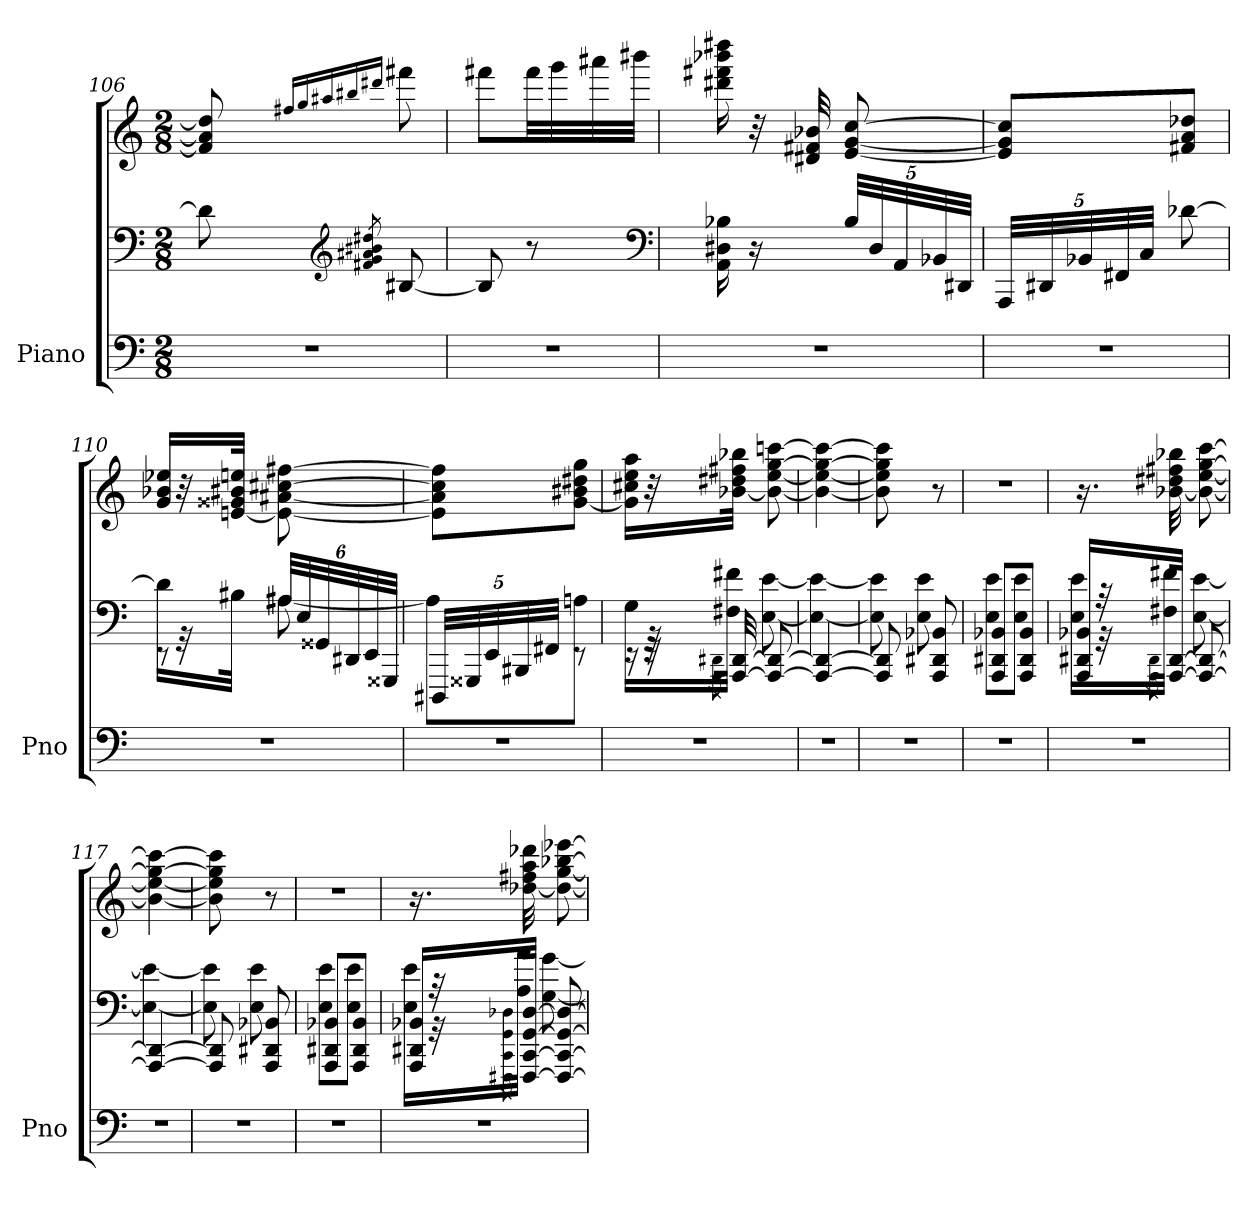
**kern	**kern	**kern
*part1	*part1	*part1
*staff3	*staff2	*staff1
*I"Piano	*	*
*I'Pno	*	*
*clefF4	*clefF4	*clefG2
*k[]	*k[]	*k[]
*M2/8	*M2/8	*M2/8
=106	=106	=106
4r	8d-]	8f#] 8a] 8dd-]
*	*clefG2	*
.	.	16qqff#X/LL
.	.	16qqgg/
.	.	16qqaa#X/
.	.	16qqbb#X/
.	8qf#X/ 8qg/ 8qa#X/ 8qb#X/ 8qdd#X/	16qqddd#X/JJ
.	[8B#X	8fff#X
=107	=107	=107
4r	8B#]	8fff#XL
.	8r	32fff#LL
.	.	32ggg
.	.	32aaa#X
.	.	32bbb#XJJJ
*	*clefF4	*
=108	=108	=108
4r	16AA 16D#X 16B-X	16ddd#X 16fff#X 16bbb-X 16dddd#X
.	16r	32r
.	.	32d#X 32f#X 32b-X
.	40B-LLL	[8e [8g [8cc
.	40D#	.
.	40AA	.
.	40BB-X	.
.	40DD#XJJJ	.
=109	=109	=109
4r	40AAALLL	8e] 8g] 8cc]L
.	40DD#X	.
.	40BB-X	.
.	40FF#X	.
.	40CJJJ	.
.	[8d-X	8f#X 8a 8dd-XJ
=110	=110	=110
*	*^	*
4r	8rEE	16d-LL]	16g 16b-X 16ee-XLL
.	.	32r	32r
.	.	32B#XJJk	[32en 32g##X 32b#X 32eenJJk
.	48A#XLLL	[8A#X	8e_ [8a#X [8cc#X [8ff#X
.	48E	.	.
.	48GG##X	.	.
.	48DD#X	.	.
.	48EE	.	.
.	48GGG##XJJJ	.	.
=111	=111	=111	=111
4r	40DDD#XLLL	8A#L]	8e] 8a#] 8cc#] 8ff#]L
.	40GGG##X	.	.
.	40EE	.	.
.	40BBB#X	.	.
.	40FF#XJJJ	.	.
.	8rEE	8AnJ	[8g 8b#X 8dd#X 8ggJ
=112	=112	=112	=112
4r	16rEE	16GLL	16g] 16cc#X 16ee 16aaLL
.	32rEE	32r	32r
.	8qAAA\ 8qDD#X\	.	.
.	32AAA_ 32DD#_	32F#X 32f#XJJk	[32b-X 32dd#X 32ff#X 32bb-XJJk
.	8AAA_ 8DD#_	[8E [8e	8b-_ [8ee [8gg [8cccn
=113	=113	=113	=113
4r	4AAA_ 4DD#_	4E_ 4e_	4b-_ 4ee_ 4gg_ 4ccc_
=114	=114	=114	=114
4r	8AAA] 8DD#]	8E] 8e]	8b-] 8ee] 8gg] 8ccc]
.	8AAA 8DD#X 8BB-X	8E 8e	8r
=115	=115	=115	=115
4r	8AAA 8DD#X 8BB-XL	8E 8eL	4r
.	8AAA 8DD# 8BB-J	8E 8eJ	.
=116	=116	=116	=116
4r	16AAA 16DD#X 16BB-XLL	16E 16eLL	16.r
.	32r	32r	.
.	8qAAA\ 8qDD#\	.	.
.	32AAA_ 32DD#_JJk	32F#X 32f#XJJk	[32b-X 32dd#X 32ff#X 32bb-X
.	8AAA_ 8DD#_	[8E [8e	8b-_ [8ee [8gg [8ccc
=117	=117	=117	=117
4r	4AAA_ 4DD#_	4E_ 4e_	4b-_ 4ee_ 4gg_ 4ccc_
=118	=118	=118	=118
4r	8AAA] 8DD#]	8E] 8e]	8b-] 8ee] 8gg] 8ccc]
.	8AAA 8DD#X 8BB-X	8E 8e	8r
=119	=119	=119	=119
4r	8AAA 8DD#X 8BB-XL	8E 8eL	4r
.	8AAA 8DD# 8BB-J	8E 8eJ	.
=120	=120	=120	=120
4r	16AAA 16DD#X 16BB-XLL	16E 16eLL	16.r
.	32r	32r	.
.	8qFFF#X\ 8qCC\ 8qGG\ 8qD-X\	.	.
.	32FFF#_ 32CC_ 32GG_ 32D-_JJk	32A 32aJJk	[32dd-X 32ff#X 32aa 32ddd-X
.	8FFF#_ 8CC_ 8GG_ 8D-_	[8G [8g	8dd-_ [8gg [8bb-X [8eee-X
*	*v	*v	*
=	=	=
*-	*-	*-
